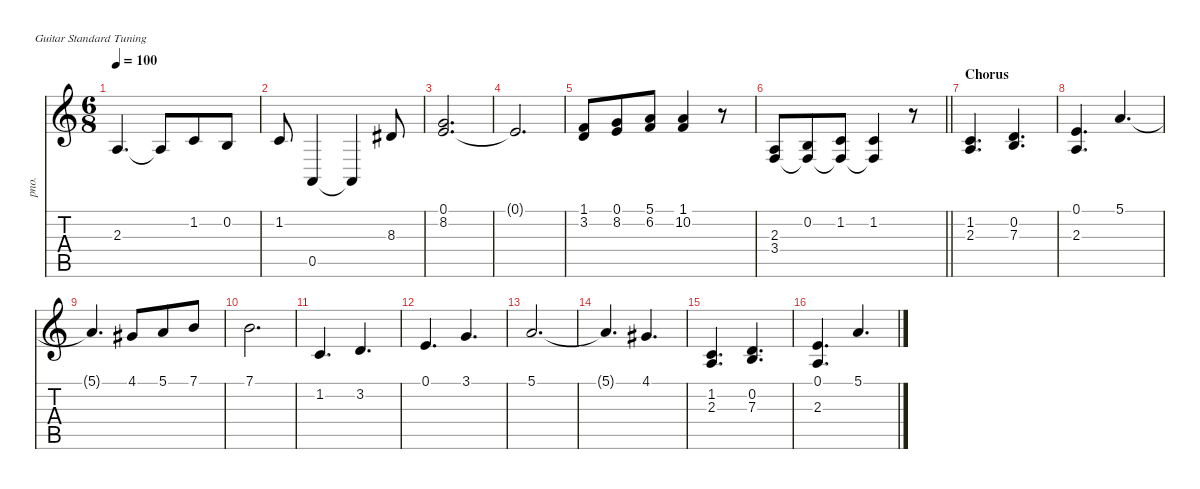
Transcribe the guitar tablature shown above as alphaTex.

\defaultSystemsLayout 4
\hideDynamics
\bracketExtendMode nobrackets
\track ("Piano - Brendan O'Brien" "pno.") {instrument acousticgrandpiano}
\staff {score tabs}
\tuning (E4 B3 G3 D3 A2 E2)
\ts (6 8)
\tempo 100
\clef g2
\ks c
2.3.4{d dy f} 2.3{t}.8 1.2.8 0.2.8 |
1.2.8 0.5.4 0.5{t}.4 8.3{acc #}.8 |
(0.1 8.2).2{d} |
0.1{t}.2{d} |
(1.1 3.2).8 (0.1 8.2).8 (5.1 6.2).8 (1.1 10.2).4 r.8 |
\barLineRight lightlight
(2.3 3.4).8 (0.2 3.4{t}).8 (1.2 3.4{t}).8 (1.2 3.4{t}).4 r.8 |
\section ("" "Chorus")
(1.2 2.3).4{d} (0.2 7.3).4{d} |
(0.1 2.3).4{d} 5.1.4{d} |
5.1{t}.4{d} 4.1{acc #}.8 5.1.8 7.1.8 |
7.1.2{d} |
1.2.4{d} 3.2.4{d} |
0.1.4{d} 3.1.4{d} |
5.1.2{d} |
5.1{t}.4{d} 4.1{acc #}.4{d} |
(1.2 2.3).4{d} (0.2 7.3).4{d} |
(0.1 2.3).4{d} 5.1.4{d}
